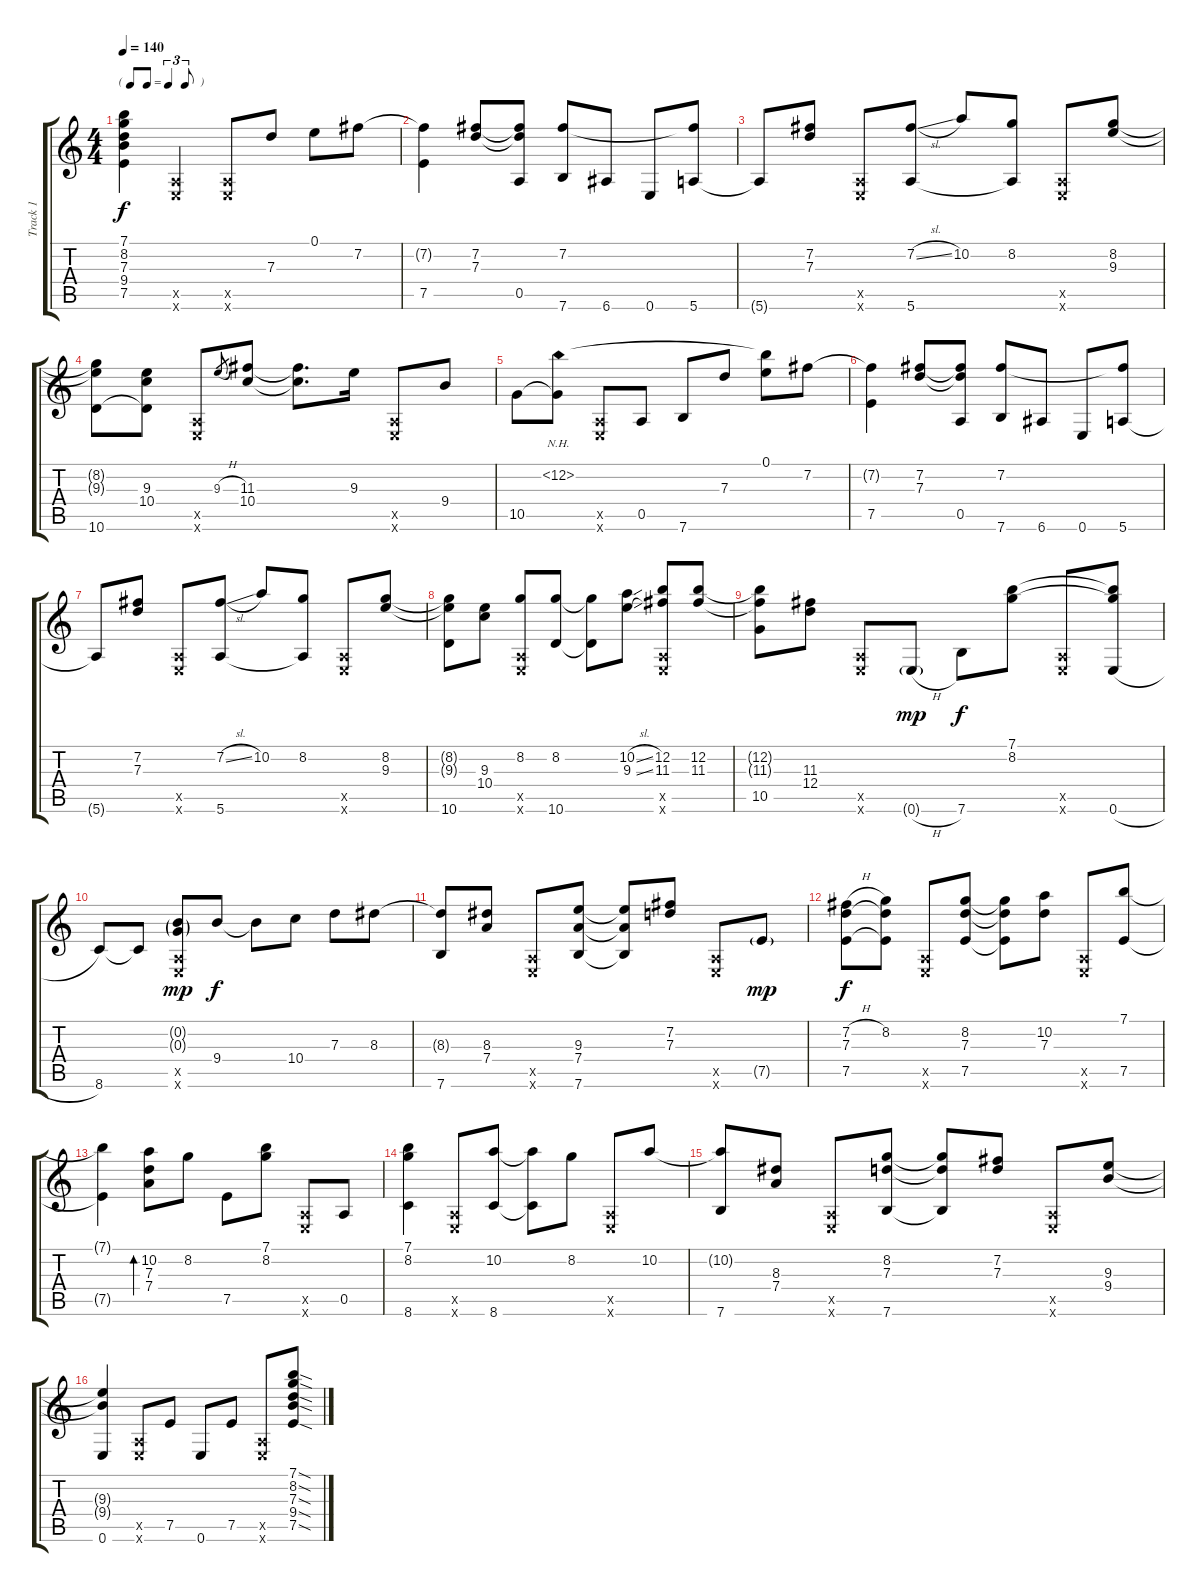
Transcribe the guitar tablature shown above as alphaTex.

\track ("Track 1" "Track 1") {instrument acousticguitarsteel}
\staff {score tabs}
\tuning (E4 B3 G3 D3 A2 E2) {hide}
\ts (4 4)
\tf triplet8th
\tempo 140
\clef g2
\ks c
(7.1{t} 8.2{t} 7.3{t} 9.4{t} 7.5{t}).4{dy f} (0.5{x} 0.6{x}).4 (0.5{x} 0.6{x}).8 7.3.8 0.1.8 7.2.8 |
(7.2{t} 7.5).4 (7.2 7.3).8 (7.2{t} 7.3{t} 0.5).8 (7.2 7.6).8 6.6.8 0.6.8 (7.2{t} 5.6).8 |
5.6{t}.8 (7.2 7.3).8 (0.5{x} 0.6{x}).8 (7.2{sl} 5.6).8 10.2.8 (8.2 5.6{t}).8 (0.5{x} 0.6{x}).8 (8.2 9.3).8 |
(8.2{t} 9.3{t} 10.6).8 (9.3 10.4 10.6{t}).8 (0.5{x} 0.6{x}).8 9.3{h}.8{gr} (11.3 10.4).8 (11.3{t} 10.4{t}).8{d} 9.3.16 (0.5{x} 0.6{x}).8 9.4.8 |
10.5.8 (12.2{nh} 10.5{t}).8 (0.5{x} 0.6{x}).8 0.5.8 7.6.8 7.3.8 (0.1 12.2{t}).8 7.2.8 |
(7.2{t} 7.5).4 (7.2 7.3).8 (7.2{t} 7.3{t} 0.5).8 (7.2 7.6).8 6.6.8 0.6.8 (7.2{t} 5.6).8 |
5.6{t}.8 (7.2 7.3).8 (0.5{x} 0.6{x}).8 (7.2{sl} 5.6).8 10.2.8 (8.2 5.6{t}).8 (0.5{x} 0.6{x}).8 (8.2 9.3).8 |
(8.2{t} 9.3{t} 10.6).8 (9.3 10.4).8 (8.2 0.5{x} 0.6{x}).8 (8.2 10.6).8 (8.2{t} 10.6{t}).8 (10.2{sl} 9.3{sl}).8 (12.2 11.3 0.5{x} 0.6{x}).8 (12.2 11.3).8 |
(12.2{t} 11.3{t} 10.5).8 (11.3 12.4).8 (0.5{x} 0.6{x}).8 0.6{h g}.8{dy mp} 7.6.8{dy f} (7.1 8.2).8 (0.5{x} 0.6{x}).8 (7.1{t} 8.2{t} 0.6{h}).8 |
8.6.8 8.6{t}.8 (0.2{g} 0.3{g} 0.5{x} 0.6{x}).8{dy mp} 9.4.8{dy f} 9.4{t}.8 10.4.8 7.3.8 8.3.8 |
(8.3{t} 7.6).8 (8.3 7.4).8 (0.5{x} 0.6{x}).8 (9.3 7.4 7.6).8 (9.3{t} 7.4{t} 7.6{t}).8 (7.2 7.3).8 (0.5{x} 0.6{x}).8 7.5{g}.8{dy mp} |
(7.2{h} 7.3 7.5).8{dy f} (8.2 7.3{t} 7.5{t}).8 (0.5{x} 0.6{x}).8 (8.2 7.3 7.5).8 (8.2{t} 7.3{t} 7.5{t}).8 (10.2 7.3).8 (0.5{x} 0.6{x}).8 (7.1 7.5).8 |
(7.1{t} 7.5{t}).4 (10.2 7.3 7.4).8{bd 480} 8.2.8 7.5.8 (7.1 8.2).8 (0.5{x} 0.6{x}).8 0.5.8 |
(7.1 8.2 8.6).4 (0.5{x} 0.6{x}).8 (10.2 8.6).8 (10.2{t} 8.6{t}).8 8.2.8 (0.5{x} 0.6{x}).8 10.2.8 |
(10.2{t} 7.6).8 (8.3 7.4).8 (0.5{x} 0.6{x}).8 (8.2 7.3 7.6).8 (8.2{t} 7.3{t} 7.6{t}).8 (7.2 7.3).8 (0.5{x} 0.6{x}).8 (9.3 9.4).8 |
(9.3{t} 9.4{t} 0.6).4 (0.5{x} 0.6{x}).8 7.5.8 0.6.8 7.5.8 (0.5{x} 0.6{x}).8 (7.1{sod} 8.2{sod} 7.3{sod} 9.4{sod} 7.5{sod}).8
